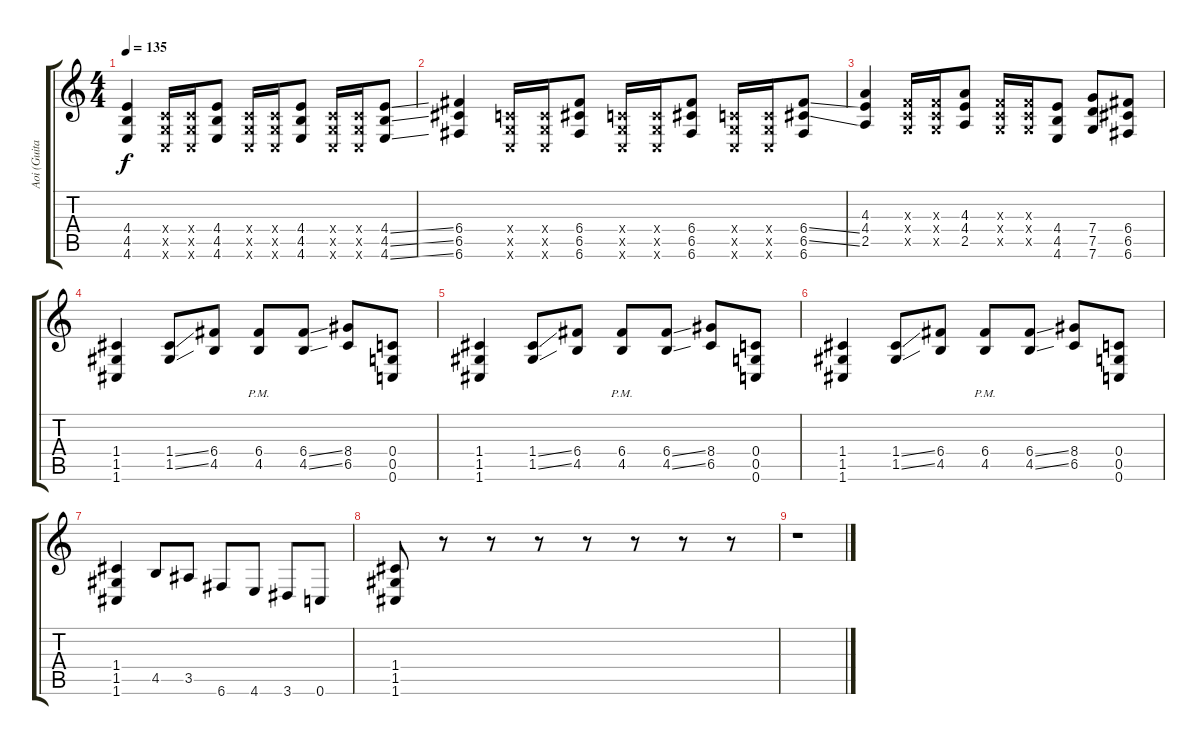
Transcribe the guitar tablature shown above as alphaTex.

\track ("Aoi (Guitar 2)" "Aoi (Guita") {instrument overdrivenguitar}
\staff {score tabs}
\tuning (D4 A3 F3 C3 G2 C2) {hide}
\ts (4 4)
\tempo 135
\clef g2
\ks c
(4.4 4.5 4.6).4{dy f} (0.4{x} 0.5{x} 0.6{x}).16 (0.4{x} 0.5{x} 0.6{x}).16 (4.4 4.5 4.6).8 (0.4{x} 0.5{x} 0.6{x}).16 (0.4{x} 0.5{x} 0.6{x}).16 (4.4 4.5 4.6).8 (0.4{x} 0.5{x} 0.6{x}).16 (0.4{x} 0.5{x} 0.6{x}).16 (4.4{ss} 4.5{ss} 4.6{ss}).8 |
(6.4 6.5 6.6).4 (0.4{x} 0.5{x} 0.6{x}).16 (0.4{x} 0.5{x} 0.6{x}).16 (6.4 6.5 6.6).8 (0.4{x} 0.5{x} 0.6{x}).16 (0.4{x} 0.5{x} 0.6{x}).16 (6.4 6.5 6.6).8 (0.4{x} 0.5{x} 0.6{x}).16 (0.4{x} 0.5{x} 0.6{x}).16 (6.4{ss} 6.5{ss} 6.6).8 |
(4.3 4.4 2.5).4 (0.3{x} 0.4{x} 0.5{x}).16 (0.3{x} 0.4{x} 0.5{x}).16 (4.3 4.4 2.5).8 (0.3{x} 0.4{x} 0.5{x}).16 (0.3{x} 0.4{x} 0.5{x}).16 (4.4 4.5 4.6).8 (7.4 7.5 7.6).8 (6.4 6.5 6.6).8 |
(1.4 1.5 1.6).4 (1.4{ss} 1.5{ss}).8 (6.4 4.5).8 (6.4{pm} 4.5{pm}).8 (6.4{ss} 4.5{ss}).8 (8.4 6.5).8 (0.4 0.5 0.6).8 |
(1.4 1.5 1.6).4 (1.4{ss} 1.5{ss}).8 (6.4 4.5).8 (6.4{pm} 4.5{pm}).8 (6.4{ss} 4.5{ss}).8 (8.4 6.5).8 (0.4 0.5 0.6).8 |
(1.4 1.5 1.6).4 (1.4{ss} 1.5{ss}).8 (6.4 4.5).8 (6.4{pm} 4.5{pm}).8 (6.4{ss} 4.5{ss}).8 (8.4 6.5).8 (0.4 0.5 0.6).8 |
(1.4 1.5 1.6).4 4.5.8 3.5.8 6.6.8 4.6.8 3.6.8 0.6.8 |
(1.4 1.5 1.6).8 r.8 r.8 r.8 r.8 r.8 r.8 r.8 |
r.1
